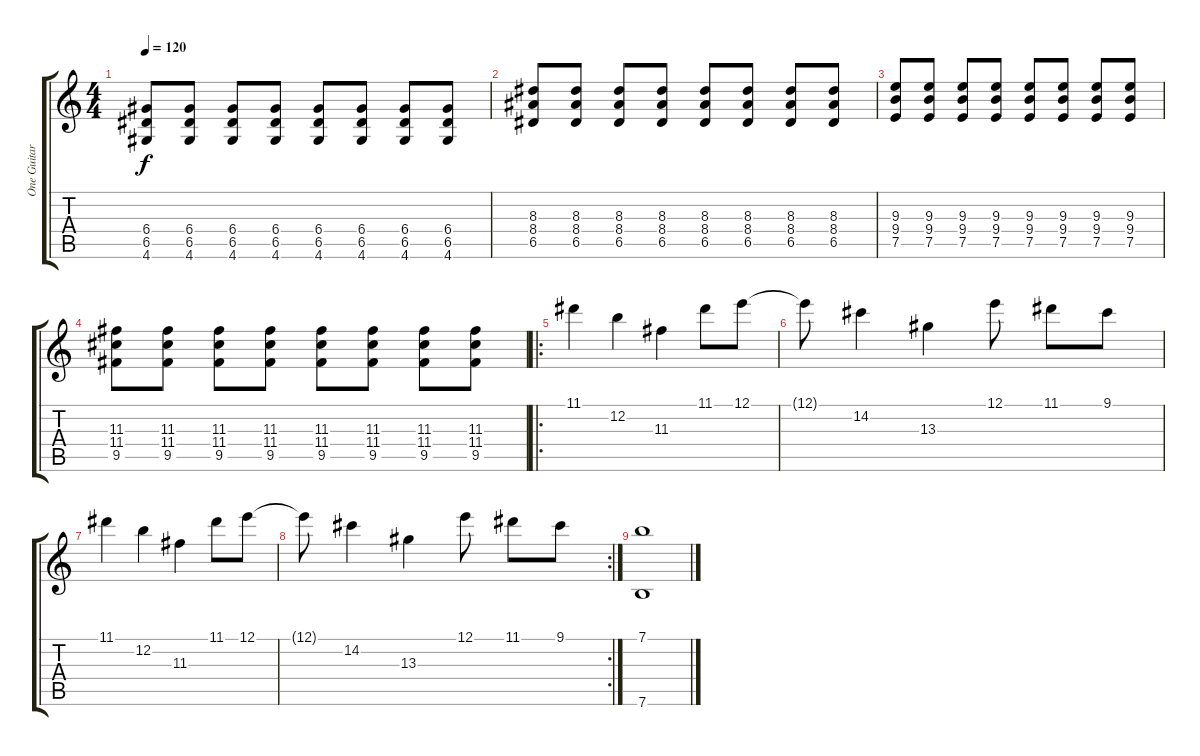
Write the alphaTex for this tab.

\track ("One Guitar (ac+dist+ch)" "One Guitar") {instrument electricguitarjazz}
\staff {score tabs}
\tuning (E4 B3 G3 D3 A2 E2) {hide}
\ts (4 4)
\tempo 120
\clef g2
\ks c
(6.4 6.5 4.6).8{dy f} (6.4 6.5 4.6).8 (6.4 6.5 4.6).8 (6.4 6.5 4.6).8 (6.4 6.5 4.6).8 (6.4 6.5 4.6).8 (6.4 6.5 4.6).8 (6.4 6.5 4.6).8 |
(8.3 8.4 6.5).8 (8.3 8.4 6.5).8 (8.3 8.4 6.5).8 (8.3 8.4 6.5).8 (8.3 8.4 6.5).8 (8.3 8.4 6.5).8 (8.3 8.4 6.5).8 (8.3 8.4 6.5).8 |
(9.3 9.4 7.5).8 (9.3 9.4 7.5).8 (9.3 9.4 7.5).8 (9.3 9.4 7.5).8 (9.3 9.4 7.5).8 (9.3 9.4 7.5).8 (9.3 9.4 7.5).8 (9.3 9.4 7.5).8 |
(11.3 11.4 9.5).8 (11.3 11.4 9.5).8 (11.3 11.4 9.5).8 (11.3 11.4 9.5).8 (11.3 11.4 9.5).8 (11.3 11.4 9.5).8 (11.3 11.4 9.5).8 (11.3 11.4 9.5).8 |
\ro
11.1.4 12.2.4 11.3.4 11.1.8 12.1.8 |
12.1{t}.8 14.2.4 13.3.4 12.1.8 11.1.8 9.1.8 |
11.1.4 12.2.4 11.3.4 11.1.8 12.1.8 |
\rc 2
12.1{t}.8 14.2.4 13.3.4 12.1.8 11.1.8 9.1.8 |
(7.1 7.6).1
